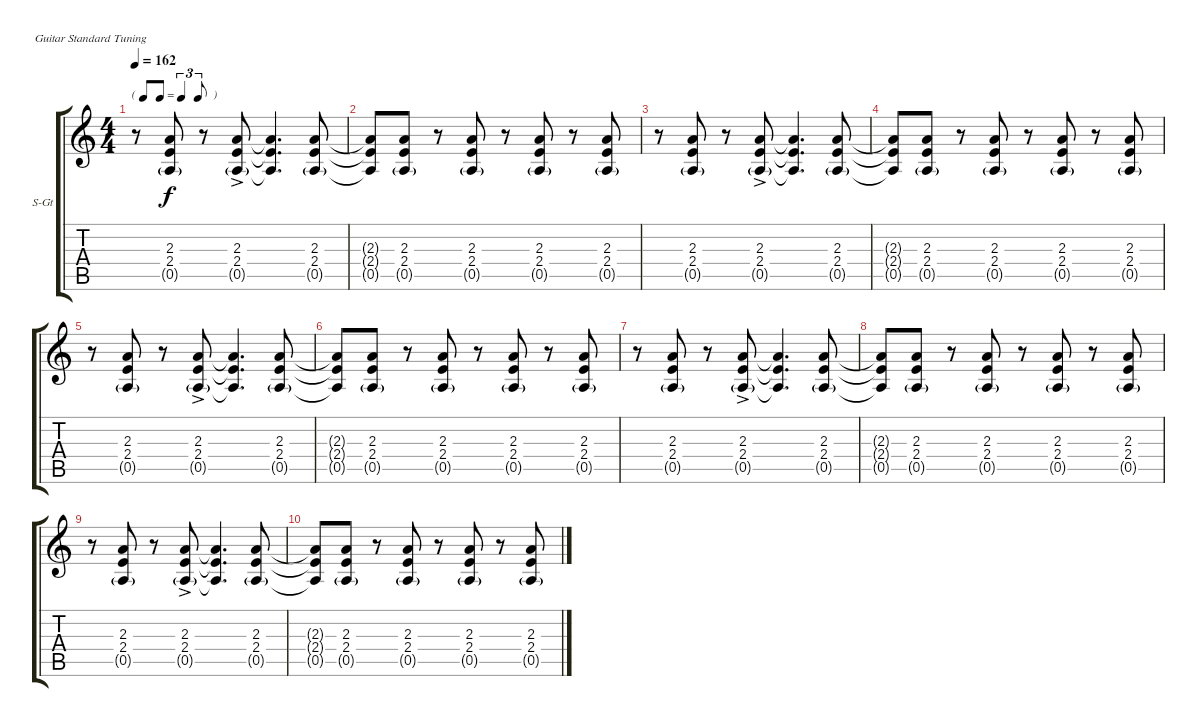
\bracketExtendMode groupsimilarinstruments
\firstSystemTrackNameOrientation horizontal
\otherSystemsTrackNameOrientation horizontal
\track ("Rhythm Guitar (Intro)" "S-Gt") {instrument acousticguitarsteel}
\staff {score tabs}
\tuning (E4 B3 G3 D3 A2 E2)
\ts (4 4)
\tf triplet8th
\tempo 162
\clef g2
\ks c
r.8{dy f} (2.3 2.4 0.5{g}).8 r.8 (2.4 0.5{g} 2.3{ac}).8 (2.4{t} 0.5{t} 2.3{t}).4{d} (2.3 2.4 0.5{g}).8 |
(2.3{t} 2.4{t} 0.5{t}).8 (2.3 2.4 0.5{g}).8 r.8 (2.3 2.4 0.5{g}).8 r.8 (2.3 2.4 0.5{g}).8 r.8 (2.3 2.4 0.5{g}).8 |
r.8 (2.3 2.4 0.5{g}).8 r.8 (2.4 0.5{g} 2.3{ac}).8 (2.4{t} 0.5{t} 2.3{t}).4{d} (2.3 2.4 0.5{g}).8 |
(2.3{t} 2.4{t} 0.5{t}).8 (2.3 2.4 0.5{g}).8 r.8 (2.3 2.4 0.5{g}).8 r.8 (2.3 2.4 0.5{g}).8 r.8 (2.3 2.4 0.5{g}).8 |
r.8 (2.3 2.4 0.5{g}).8 r.8 (2.4 0.5{g} 2.3{ac}).8 (2.4{t} 0.5{t} 2.3{t}).4{d} (2.3 2.4 0.5{g}).8 |
(2.3{t} 2.4{t} 0.5{t}).8 (2.3 2.4 0.5{g}).8 r.8 (2.3 2.4 0.5{g}).8 r.8 (2.3 2.4 0.5{g}).8 r.8 (2.3 2.4 0.5{g}).8 |
r.8 (2.3 2.4 0.5{g}).8 r.8 (2.4 0.5{g} 2.3{ac}).8 (2.4{t} 0.5{t} 2.3{t}).4{d} (2.3 2.4 0.5{g}).8 |
(2.3{t} 2.4{t} 0.5{t}).8 (2.3 2.4 0.5{g}).8 r.8 (2.3 2.4 0.5{g}).8 r.8 (2.3 2.4 0.5{g}).8 r.8 (2.3 2.4 0.5{g}).8 |
r.8 (2.3 2.4 0.5{g}).8 r.8 (2.4 0.5{g} 2.3{ac}).8 (2.4{t} 0.5{t} 2.3{t}).4{d} (2.3 2.4 0.5{g}).8 |
(2.3{t} 2.4{t} 0.5{t}).8 (2.3 2.4 0.5{g}).8 r.8 (2.3 2.4 0.5{g}).8 r.8 (2.3 2.4 0.5{g}).8 r.8 (2.3 2.4 0.5{g}).8
